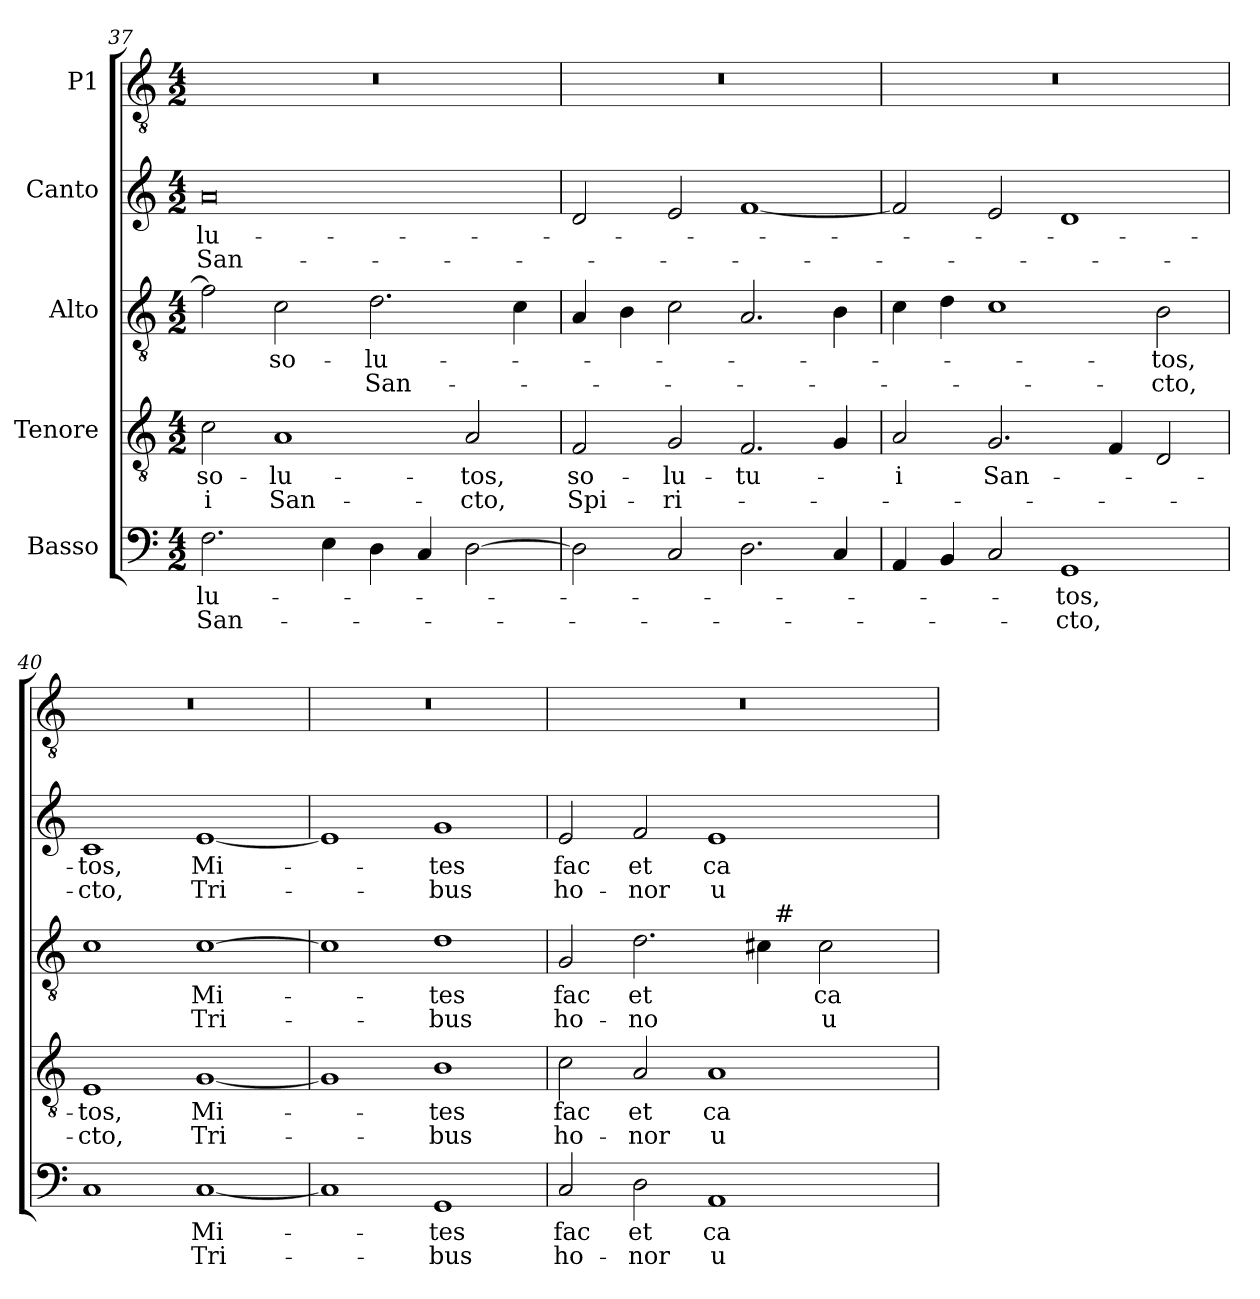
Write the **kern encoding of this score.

**kern	**text	**text	**kern	**text	**text	**kern	**text	**text	**kern	**text	**text	**kern
*part5	*part5	*part5	*part4	*part4	*part4	*part3	*part3	*part3	*part2	*part2	*part2	*part1
*staff5	*staff5	*staff5	*staff4	*staff4	*staff4	*staff3	*staff3	*staff3	*staff2	*staff2	*staff2	*staff1
*I"Basso	*	*	*I"Tenore	*	*	*I"Alto	*	*	*I"Canto	*	*	*I"P1
*clefF4	*	*	*clefGv2	*	*	*clefGv2	*	*	*clefG2	*	*	*clefGv2
*	*	*	*ITrd7c12	*	*	*ITrd7c12	*	*	*	*	*	*ITrd7c12
*k[]	*	*	*k[]	*	*	*k[]	*	*	*k[]	*	*	*k[]
*C:	*	*	*C:	*	*	*C:	*	*	*C:	*	*	*C:
*M4/2	*	*	*M4/2	*	*	*M4/2	*	*	*M4/2	*	*	*M4/2
=37	=37	=37	=37	=37	=37	=37	=37	=37	=37	=37	=37	=37
!	!LO:LY:b:color=#000000	!LO:LY:b:color=#000000	!	!	!	!	!	!	!	!	!	!
!	!	!	!	!LO:LY:b:color=#000000	!LO:LY:b:color=#000000	!	!	!	!	!	!	!
!	!	!	!	!	!	!	!	!	!	!LO:LY:b:color=#000000	!LO:LY:b:color=#000000	!LO:N:vis=1
2.Fi\	-lu-	San-	2Ci\	so-	-i	2Fi\]	.	.	0ai	-lu-	San-	0r
!	!	!	!	!LO:LY:b:color=#000000	!LO:LY:b:color=#000000	!	!	!	!	!	!	!
!	!	!	!	!	!	!	!LO:LY:b:color=#000000	!	!	!	!	!
.	.	.	1AAi	-lu-	San-	2Ci\	so-	.	.	.	.	.
4Ei\	.	.	.	.	.	.	.	.	.	.	.	.
!	!	!	!	!	!	!	!LO:LY:b:color=#000000	!LO:LY:b:color=#000000	!	!	!	!
4Di\	.	.	.	.	.	2.Di\	-lu-	San-	.	.	.	.
4Ci/	.	.	.	.	.	.	.	.	.	.	.	.
!	!	!	!	!LO:LY:b:color=#000000	!LO:LY:b:color=#000000	!	!	!	!	!	!	!
[2Di\	.	.	2AAi/	-tos,	-cto,	.	.	.	.	.	.	.
.	.	.	.	.	.	4Ci\	.	.	.	.	.	.
=38	=38	=38	=38	=38	=38	=38	=38	=38	=38	=38	=38	=38
!	!	!	!	!LO:LY:b:color=#000000	!LO:LY:b:color=#000000	!	!	!	!	!	!	!LO:N:vis=1
2Di\]	.	.	2FFi/	so-	Spi-	4AAi/	.	.	2di/	.	.	0r
.	.	.	.	.	.	4BBi\	.	.	.	.	.	.
!	!	!	!	!LO:LY:b:color=#000000	!LO:LY:b:color=#000000	!	!	!	!	!	!	!
2Ci/	.	.	2GGi/	-lu-	-ri-	2Ci\	.	.	2ei/	.	.	.
!	!	!	!	!LO:LY:b:color=#000000	!	!	!	!	!	!	!	!
2.Di\	.	.	2.FFi/	-tu-	.	2.AAi/	.	.	[1fi	.	.	.
4Ci/	.	.	4GGi/	.	.	4BBi\	.	.	.	.	.	.
!!LO:PB:g=z
=39	=39	=39	=39	=39	=39	=39	=39	=39	=39	=39	=39	=39
!	!	!	!	!LO:LY:b:color=#000000	!	!	!	!	!	!	!	!LO:N:vis=1
4AAi/	.	.	2AAi/	-i	.	4Ci\	.	.	2fi/]	.	.	0r
4BBi/	.	.	.	.	.	4Di\	.	.	.	.	.	.
!	!	!	!	!LO:LY:b:color=#000000	!	!	!	!	!	!	!	!
2Ci/	.	.	2.GGi/	San-	.	1Ci	.	.	2ei/	.	.	.
!	!LO:LY:b:color=#000000	!LO:LY:b:color=#000000	!	!	!	!	!	!	!	!	!	!
1GGi	-tos,	-cto,	.	.	.	.	.	.	1di	.	.	.
.	.	.	4FFi/	.	.	.	.	.	.	.	.	.
!	!	!	!	!	!	!	!LO:LY:b:color=#000000	!LO:LY:b:color=#000000	!	!	!	!
.	.	.	2DDi/	.	.	2BBi\	-tos,	-cto,	.	.	.	.
=40	=40	=40	=40	=40	=40	=40	=40	=40	=40	=40	=40	=40
!	!	!	!	!LO:LY:b:color=#000000	!LO:LY:b:color=#000000	!	!	!	!	!	!	!
!	!	!	!	!	!	!	!	!	!	!LO:LY:b:color=#000000	!LO:LY:b:color=#000000	!LO:N:vis=1
1Ci	.	.	1EEi	-tos,	-cto,	1Ci	.	.	1ci	-tos,	-cto,	0r
!	!LO:LY:b:color=#000000	!LO:LY:b:color=#000000	!	!	!	!	!	!	!	!	!	!
!	!	!	!	!LO:LY:b:color=#000000	!LO:LY:b:color=#000000	!	!	!	!	!	!	!
!	!	!	!	!	!	!	!LO:LY:b:color=#000000	!LO:LY:b:color=#000000	!	!	!	!
!	!	!	!	!	!	!	!	!	!	!LO:LY:b:color=#000000	!LO:LY:b:color=#000000	!
[1Ci	Mi-	Tri-	[1GGi	Mi-	Tri-	[1Ci	Mi-	Tri-	[1ei	Mi-	Tri-	.
=41	=41	=41	=41	=41	=41	=41	=41	=41	=41	=41	=41	=41
!	!	!	!	!	!	!	!	!	!	!	!	!LO:N:vis=1
1Ci]	.	.	1GGi]	.	.	1Ci]	.	.	1ei]	.	.	0r
!	!LO:LY:b:color=#000000	!LO:LY:b:color=#000000	!	!	!	!	!	!	!	!	!	!
!	!	!	!	!LO:LY:b:color=#000000	!LO:LY:b:color=#000000	!	!	!	!	!	!	!
!	!	!	!	!	!	!	!LO:LY:b:color=#000000	!LO:LY:b:color=#000000	!	!	!	!
!	!	!	!	!	!	!	!	!	!	!LO:LY:b:color=#000000	!LO:LY:b:color=#000000	!
1GGi	-tes	-bus	1BBi	-tes	-bus	1Di	-tes	-bus	1gi	-tes	-bus	.
=42	=42	=42	=42	=42	=42	=42	=42	=42	=42	=42	=42	=42
!	!LO:LY:b:color=#000000	!LO:LY:b:color=#000000	!	!	!	!	!	!	!	!	!	!
!	!	!	!	!LO:LY:b:color=#000000	!LO:LY:b:color=#000000	!	!	!	!	!	!	!
!	!	!	!	!	!	!	!LO:LY:b:color=#000000	!LO:LY:b:color=#000000	!	!	!	!
!	!	!	!	!	!	!	!	!	!	!LO:LY:b:color=#000000	!LO:LY:b:color=#000000	!LO:N:vis=1
*	*	*	*	*	*	*^	*	*	*	*	*	*
2Ci/	fac	ho-	2Ci\	fac	ho-	2GGi/	1ryy	fac	ho-	2ei/	fac	ho-	0r
!	!LO:LY:b:color=#000000	!LO:LY:b:color=#000000	!	!	!	!	!	!	!	!	!	!	!
!	!	!	!	!LO:LY:b:color=#000000	!LO:LY:b:color=#000000	!	!	!	!	!	!	!	!
!	!	!	!	!	!	!	!	!LO:LY:b:color=#000000	!LO:LY:b:color=#000000	!	!	!	!
!	!	!	!	!	!	!	!	!	!	!	!LO:LY:b:color=#000000	!LO:LY:b:color=#000000	!
2Di\	et	-nor	2AAi/	et	-nor	2.Di\	.	et	-no	2fi/	et	-nor	.
!	!LO:LY:b:color=#000000	!LO:LY:b:color=#000000	!	!	!	!	!	!	!	!	!	!	!
!	!	!	!	!LO:LY:b:color=#000000	!LO:LY:b:color=#000000	!	!	!	!	!	!	!	!
!	!	!	!	!	!	!	!	!	!	!	!LO:LY:b:color=#000000	!LO:LY:b:color=#000000	!
1AAi	ca-	u-	1AAi	ca-	u-	.	4ryy	.	.	1ei	ca-	u-	.
.	.	.	.	.	.	4C#i\	32ryy	.	.	.	.	.	.
.	.	.	.	.	.	.	256ryy	.	.	.	.	.	.
!	!	!	!	!	!	!	!LO:TX:a:t=#	!	!	!	!	!	!
.	.	.	.	.	.	.	2ryy	.	.	.	.	.	.
!	!	!	!	!	!	!	!	!LO:LY:b:color=#000000	!LO:LY:b:color=#000000	!	!	!	!
.	.	.	.	.	.	2C#i\	.	ca-	u-	.	.	.	.
.	.	.	.	.	.	.	8ryy	.	.	.	.	.	.
.	.	.	.	.	.	.	16ryy	.	.	.	.	.	.
.	.	.	.	.	.	.	64..ryy	.	.	.	.	.	.
*	*	*	*	*	*	*v	*v	*	*	*	*	*	*
=	=	=	=	=	=	=	=	=	=	=	=	=
*-	*-	*-	*-	*-	*-	*-	*-	*-	*-	*-	*-	*-
